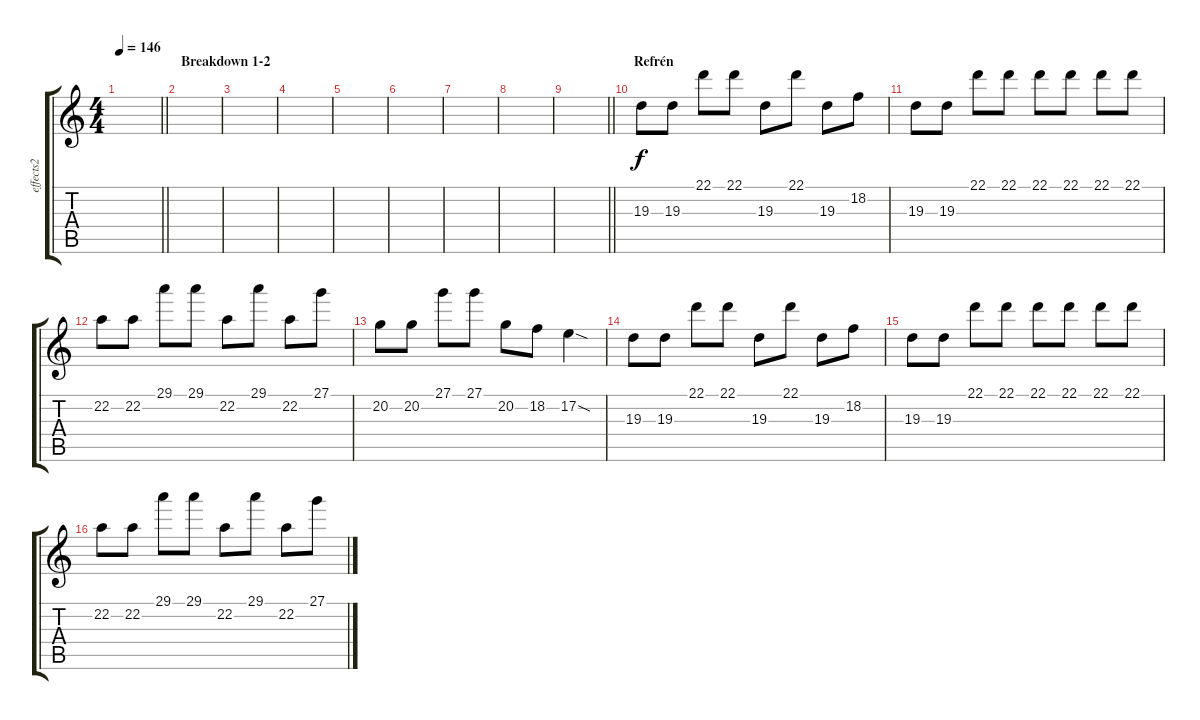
\track ("effects2" "effects2") {instrument lead1square}
\staff {score tabs}
\tuning (E4 B3 G3 D3 A2 E2) {hide}
\ts (4 4)
\tempo 146
\clef g2
\barLineRight lightlight
\ks c
|
\section ("" "Breakdown 1-2")
|
|
|
|
|
|
|
\barLineRight lightlight
|
\section ("" "Refrén")
19.3.8 19.3.8 22.1.8 22.1.8 19.3.8 22.1.8 19.3.8 18.2.8 |
19.3.8 19.3.8 22.1.8 22.1.8 22.1.8 22.1.8 22.1.8 22.1.8 |
22.2.8 22.2.8 29.1.8 29.1.8 22.2.8 29.1.8 22.2.8 27.1.8 |
20.2.8 20.2.8 27.1.8 27.1.8 20.2.8 18.2.8 17.2{sod}.4 |
19.3.8 19.3.8 22.1.8 22.1.8 19.3.8 22.1.8 19.3.8 18.2.8 |
19.3.8 19.3.8 22.1.8 22.1.8 22.1.8 22.1.8 22.1.8 22.1.8 |
22.2.8 22.2.8 29.1.8 29.1.8 22.2.8 29.1.8 22.2.8 27.1.8
